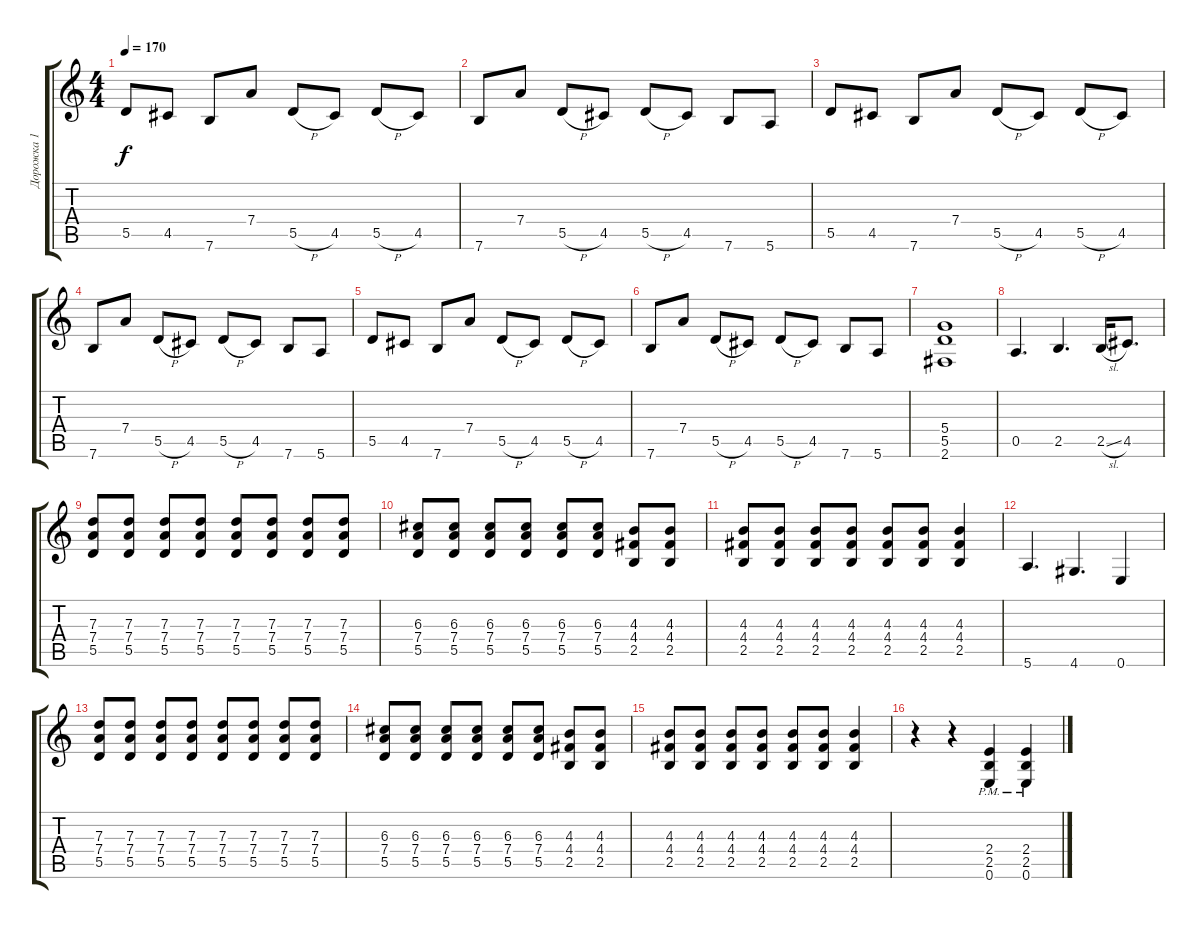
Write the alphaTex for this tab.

\track ("Дорожка 1" "Дорожка 1") {instrument distortionguitar}
\staff {score tabs}
\tuning (E4 B3 G3 D3 A2 E2) {hide}
\ts (4 4)
\tempo 170
\clef g2
\ks c
5.5.8{dy f} 4.5.8 7.6.8 7.4.8 5.5{h}.8 4.5.8 5.5{h}.8 4.5.8 |
7.6.8 7.4.8 5.5{h}.8 4.5.8 5.5{h}.8 4.5.8 7.6.8 5.6.8 |
5.5.8 4.5.8 7.6.8 7.4.8 5.5{h}.8 4.5.8 5.5{h}.8 4.5.8 |
7.6.8 7.4.8 5.5{h}.8 4.5.8 5.5{h}.8 4.5.8 7.6.8 5.6.8 |
5.5.8 4.5.8 7.6.8 7.4.8 5.5{h}.8 4.5.8 5.5{h}.8 4.5.8 |
7.6.8 7.4.8 5.5{h}.8 4.5.8 5.5{h}.8 4.5.8 7.6.8 5.6.8 |
(5.4 5.5 2.6).1 |
0.5.4{d} 2.5.4{d} 2.5{sl}.16 4.5.8{d} |
(7.3 7.4 5.5).8 (7.3 7.4 5.5).8 (7.3 7.4 5.5).8 (7.3 7.4 5.5).8 (7.3 7.4 5.5).8 (7.3 7.4 5.5).8 (7.3 7.4 5.5).8 (7.3 7.4 5.5).8 |
(6.3 7.4 5.5).8 (6.3 7.4 5.5).8 (6.3 7.4 5.5).8 (6.3 7.4 5.5).8 (6.3 7.4 5.5).8 (6.3 7.4 5.5).8 (4.3 4.4 2.5).8 (4.3 4.4 2.5).8 |
(4.3 4.4 2.5).8 (4.3 4.4 2.5).8 (4.3 4.4 2.5).8 (4.3 4.4 2.5).8 (4.3 4.4 2.5).8 (4.3 4.4 2.5).8 (4.3 4.4 2.5).4 |
5.6.4{d} 4.6.4{d} 0.6.4 |
(7.3 7.4 5.5).8 (7.3 7.4 5.5).8 (7.3 7.4 5.5).8 (7.3 7.4 5.5).8 (7.3 7.4 5.5).8 (7.3 7.4 5.5).8 (7.3 7.4 5.5).8 (7.3 7.4 5.5).8 |
(6.3 7.4 5.5).8 (6.3 7.4 5.5).8 (6.3 7.4 5.5).8 (6.3 7.4 5.5).8 (6.3 7.4 5.5).8 (6.3 7.4 5.5).8 (4.3 4.4 2.5).8 (4.3 4.4 2.5).8 |
(4.3 4.4 2.5).8 (4.3 4.4 2.5).8 (4.3 4.4 2.5).8 (4.3 4.4 2.5).8 (4.3 4.4 2.5).8 (4.3 4.4 2.5).8 (4.3 4.4 2.5).4 |
r.4 r.4 (2.4{pm} 2.5{pm} 0.6{pm}).4 (2.4{pm} 2.5{pm} 0.6{pm}).4
